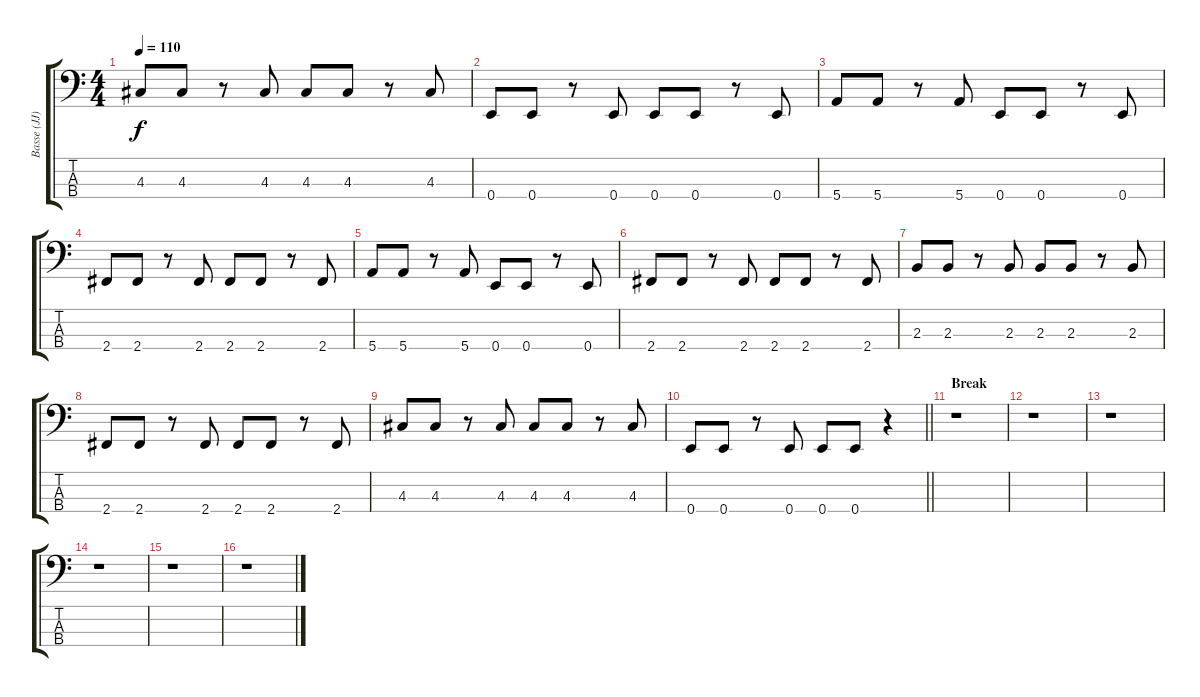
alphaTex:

\track ("Basse (JJ)" "Basse (JJ)") {instrument electricbassfinger}
\staff {score tabs}
\tuning (G2 D2 A1 E1) {hide}
\ts (4 4)
\tempo 110
\clef f4
\ks c
4.3.8{dy f} 4.3.8 r.8 4.3.8 4.3.8 4.3.8 r.8 4.3.8 |
0.4.8 0.4.8 r.8 0.4.8 0.4.8 0.4.8 r.8 0.4.8 |
5.4.8 5.4.8 r.8 5.4.8 0.4.8 0.4.8 r.8 0.4.8 |
2.4.8 2.4.8 r.8 2.4.8 2.4.8 2.4.8 r.8 2.4.8 |
5.4.8 5.4.8 r.8 5.4.8 0.4.8 0.4.8 r.8 0.4.8 |
2.4.8 2.4.8 r.8 2.4.8 2.4.8 2.4.8 r.8 2.4.8 |
2.3.8 2.3.8 r.8 2.3.8 2.3.8 2.3.8 r.8 2.3.8 |
2.4.8 2.4.8 r.8 2.4.8 2.4.8 2.4.8 r.8 2.4.8 |
4.3.8 4.3.8 r.8 4.3.8 4.3.8 4.3.8 r.8 4.3.8 |
\barLineRight lightlight
0.4.8 0.4.8 r.8 0.4.8 0.4.8 0.4.8 r.4 |
\section ("" "Break")
r.1 |
r.1 |
r.1 |
r.1 |
r.1 |
r.1
